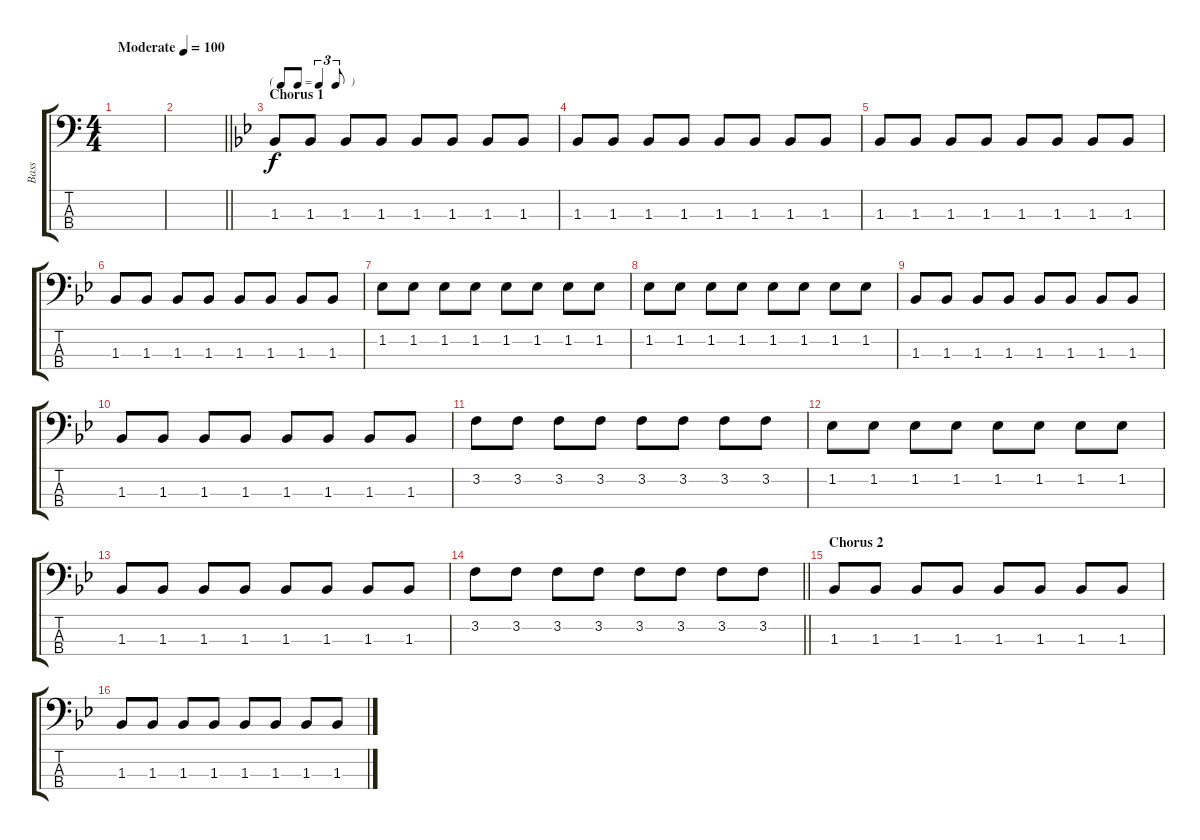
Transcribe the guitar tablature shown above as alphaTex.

\track ("Bass" "Bass") {instrument electricbassfinger}
\staff {score tabs}
\tuning (G2 D2 A1 E1) {hide}
\ts (4 4)
\tempo (100 "Moderate")
\clef f4
\ks c
|
\barLineRight lightlight
|
\tf triplet8th
\section ("" "Chorus 1")
\ks bb
1.3.8 1.3.8 1.3.8 1.3.8 1.3.8 1.3.8 1.3.8 1.3.8 |
1.3.8 1.3.8 1.3.8 1.3.8 1.3.8 1.3.8 1.3.8 1.3.8 |
1.3.8 1.3.8 1.3.8 1.3.8 1.3.8 1.3.8 1.3.8 1.3.8 |
1.3.8 1.3.8 1.3.8 1.3.8 1.3.8 1.3.8 1.3.8 1.3.8 |
1.2.8 1.2.8 1.2.8 1.2.8 1.2.8 1.2.8 1.2.8 1.2.8 |
1.2.8 1.2.8 1.2.8 1.2.8 1.2.8 1.2.8 1.2.8 1.2.8 |
1.3.8 1.3.8 1.3.8 1.3.8 1.3.8 1.3.8 1.3.8 1.3.8 |
1.3.8 1.3.8 1.3.8 1.3.8 1.3.8 1.3.8 1.3.8 1.3.8 |
3.2.8 3.2.8 3.2.8 3.2.8 3.2.8 3.2.8 3.2.8 3.2.8 |
1.2.8 1.2.8 1.2.8 1.2.8 1.2.8 1.2.8 1.2.8 1.2.8 |
1.3.8 1.3.8 1.3.8 1.3.8 1.3.8 1.3.8 1.3.8 1.3.8 |
\barLineRight lightlight
3.2.8 3.2.8 3.2.8 3.2.8 3.2.8 3.2.8 3.2.8 3.2.8 |
\section ("" "Chorus 2")
1.3.8 1.3.8 1.3.8 1.3.8 1.3.8 1.3.8 1.3.8 1.3.8 |
1.3.8 1.3.8 1.3.8 1.3.8 1.3.8 1.3.8 1.3.8 1.3.8
